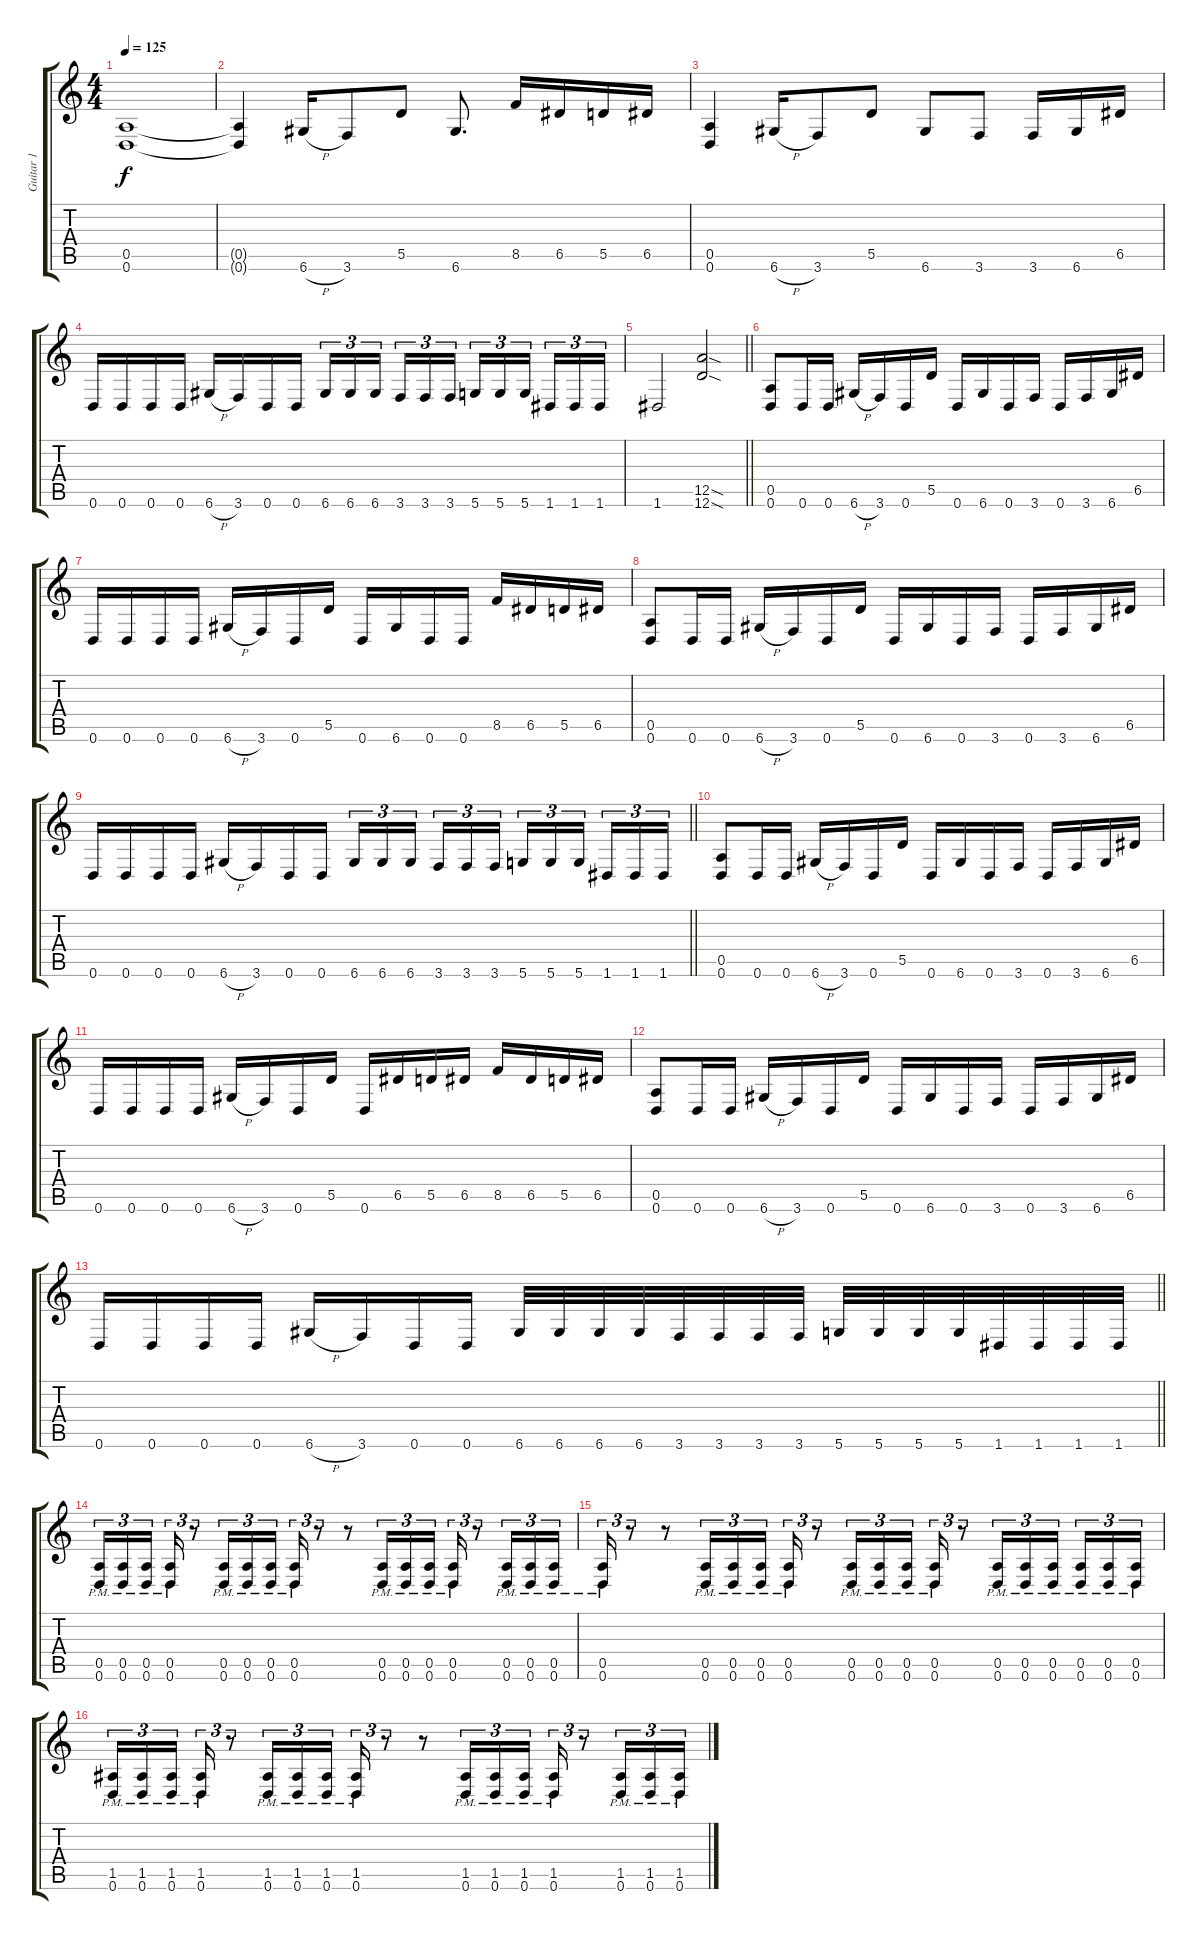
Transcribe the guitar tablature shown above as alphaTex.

\track ("Guitar 1" "Guitar 1") {instrument distortionguitar}
\staff {score tabs}
\tuning (E4 B3 G3 D3 A2 D2) {hide}
\ts (4 4)
\section ("" "")
\tempo 125
\clef g2
\ks c
(0.5 0.6).1{dy f} |
(0.5{t} 0.6{t}).4 6.6{h}.16 3.6.8 5.5.8 6.6.8{d} 8.5.16 6.5.16 5.5.16 6.5.16 |
(0.5 0.6).4 6.6{h}.16 3.6.8 5.5.8 6.6.8 3.6.8 3.6.16 6.6.16 6.5.16 |
0.6.16 0.6.16 0.6.16 0.6.16 6.6{h}.16 3.6.16 0.6.16 0.6.16 6.6.16{tu (3 2)} 6.6.16{tu (3 2)} 6.6.16{tu (3 2) beam splitsecondary} 3.6.16{tu (3 2)} 3.6.16{tu (3 2)} 3.6.16{tu (3 2)} 5.6.16{tu (3 2)} 5.6.16{tu (3 2)} 5.6.16{tu (3 2) beam splitsecondary} 1.6.16{tu (3 2)} 1.6.16{tu (3 2)} 1.6.16{tu (3 2)} |
\barLineRight lightlight
1.6.2 (12.5{sod} 12.6{sod}).2 |
\section ("" "")
(0.5 0.6).8 0.6.16 0.6.16 6.6{h}.16 3.6.16 0.6.16 5.5.16 0.6.16 6.6.16 0.6.16 3.6.16 0.6.16 3.6.16 6.6.16 6.5.16 |
0.6.16 0.6.16 0.6.16 0.6.16 6.6{h}.16 3.6.16 0.6.16 5.5.16 0.6.16 6.6.16 0.6.16 0.6.16 8.5.16 6.5.16 5.5.16 6.5.16 |
(0.5 0.6).8 0.6.16 0.6.16 6.6{h}.16 3.6.16 0.6.16 5.5.16 0.6.16 6.6.16 0.6.16 3.6.16 0.6.16 3.6.16 6.6.16 6.5.16 |
\barLineRight lightlight
0.6.16 0.6.16 0.6.16 0.6.16 6.6{h}.16 3.6.16 0.6.16 0.6.16 6.6.16{tu (3 2)} 6.6.16{tu (3 2)} 6.6.16{tu (3 2) beam splitsecondary} 3.6.16{tu (3 2)} 3.6.16{tu (3 2)} 3.6.16{tu (3 2)} 5.6.16{tu (3 2)} 5.6.16{tu (3 2)} 5.6.16{tu (3 2) beam splitsecondary} 1.6.16{tu (3 2)} 1.6.16{tu (3 2)} 1.6.16{tu (3 2)} |
(0.5 0.6).8 0.6.16 0.6.16 6.6{h}.16 3.6.16 0.6.16 5.5.16 0.6.16 6.6.16 0.6.16 3.6.16 0.6.16 3.6.16 6.6.16 6.5.16 |
0.6.16 0.6.16 0.6.16 0.6.16 6.6{h}.16 3.6.16 0.6.16 5.5.16 0.6.16 6.5.16 5.5.16 6.5.16 8.5.16 6.5.16 5.5.16 6.5.16 |
(0.5 0.6).8 0.6.16 0.6.16 6.6{h}.16 3.6.16 0.6.16 5.5.16 0.6.16 6.6.16 0.6.16 3.6.16 0.6.16 3.6.16 6.6.16 6.5.16 |
\barLineRight lightlight
0.6.16 0.6.16 0.6.16 0.6.16 6.6{h}.16 3.6.16 0.6.16 0.6.16 6.6.32 6.6.32 6.6.32 6.6.32 3.6.32 3.6.32 3.6.32 3.6.32 5.6.32 5.6.32 5.6.32 5.6.32 1.6.32 1.6.32 1.6.32 1.6.32 |
\section ("" "")
(0.5{pm} 0.6{pm}).16{tu (3 2)} (0.5{pm} 0.6{pm}).16{tu (3 2)} (0.5{pm} 0.6{pm}).16{tu (3 2) beam splitsecondary} (0.5{pm} 0.6{pm}).16{tu (3 2)} r.8{tu (3 2)} (0.5{pm} 0.6{pm}).16{tu (3 2)} (0.5{pm} 0.6{pm}).16{tu (3 2)} (0.5{pm} 0.6{pm}).16{tu (3 2) beam splitsecondary} (0.5{pm} 0.6{pm}).16{tu (3 2)} r.8{tu (3 2)} r.8 (0.5{pm} 0.6{pm}).16{tu (3 2)} (0.5{pm} 0.6{pm}).16{tu (3 2)} (0.5{pm} 0.6{pm}).16{tu (3 2)} (0.5{pm} 0.6{pm}).16{tu (3 2)} r.8{tu (3 2)} (0.5{pm} 0.6{pm}).16{tu (3 2)} (0.5{pm} 0.6{pm}).16{tu (3 2)} (0.5{pm} 0.6{pm}).16{tu (3 2)} |
(0.5{pm} 0.6{pm}).16{tu (3 2)} r.8{tu (3 2)} r.8 (0.5{pm} 0.6{pm}).16{tu (3 2)} (0.5{pm} 0.6{pm}).16{tu (3 2)} (0.5{pm} 0.6{pm}).16{tu (3 2) beam splitsecondary} (0.5{pm} 0.6{pm}).16{tu (3 2)} r.8{tu (3 2)} (0.5{pm} 0.6{pm}).16{tu (3 2)} (0.5{pm} 0.6{pm}).16{tu (3 2)} (0.5{pm} 0.6{pm}).16{tu (3 2) beam splitsecondary} (0.5{pm} 0.6{pm}).16{tu (3 2)} r.8{tu (3 2)} (0.5{pm} 0.6{pm}).16{tu (3 2)} (0.5{pm} 0.6{pm}).16{tu (3 2)} (0.5{pm} 0.6{pm}).16{tu (3 2) beam splitsecondary} (0.5{pm} 0.6{pm}).16{tu (3 2)} (0.5{pm} 0.6{pm}).16{tu (3 2)} (0.5{pm} 0.6{pm}).16{tu (3 2)} |
(1.5{pm} 0.6{pm}).16{tu (3 2)} (1.5{pm} 0.6{pm}).16{tu (3 2)} (1.5{pm} 0.6{pm}).16{tu (3 2) beam splitsecondary} (1.5{pm} 0.6{pm}).16{tu (3 2)} r.8{tu (3 2)} (1.5{pm} 0.6{pm}).16{tu (3 2)} (1.5{pm} 0.6{pm}).16{tu (3 2)} (1.5{pm} 0.6{pm}).16{tu (3 2) beam splitsecondary} (1.5{pm} 0.6{pm}).16{tu (3 2)} r.8{tu (3 2)} r.8 (1.5{pm} 0.6{pm}).16{tu (3 2)} (1.5{pm} 0.6{pm}).16{tu (3 2)} (1.5{pm} 0.6{pm}).16{tu (3 2)} (1.5{pm} 0.6{pm}).16{tu (3 2)} r.8{tu (3 2)} (1.5{pm} 0.6{pm}).16{tu (3 2)} (1.5{pm} 0.6{pm}).16{tu (3 2)} (1.5{pm} 0.6{pm}).16{tu (3 2)}
